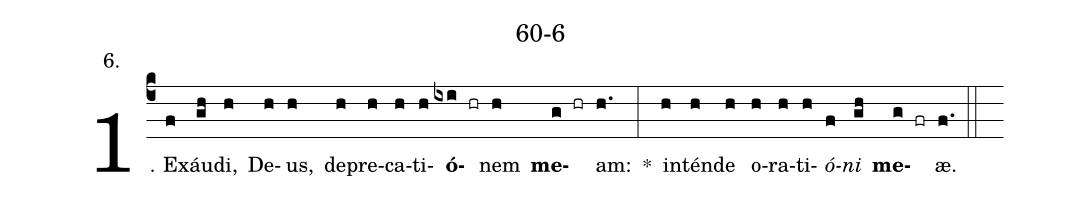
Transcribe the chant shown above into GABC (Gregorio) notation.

name: 60-6;
annotation: 6.;
%%
(c4)1. Ex(f)áu(gh)di,(h) De(h)us,(h) de(h)pre(h)ca(h)ti(h)<b>ó</b>(ixi hr)nem(h) <b>me</b>(g hr)am:(h.) *(:) in(h)tén(h)de(h) o(h)ra(h)ti(h)<i>ó</i>(f)<i>ni</i>(gh) <b>me</b>(g fr)æ.(f.) (::)
